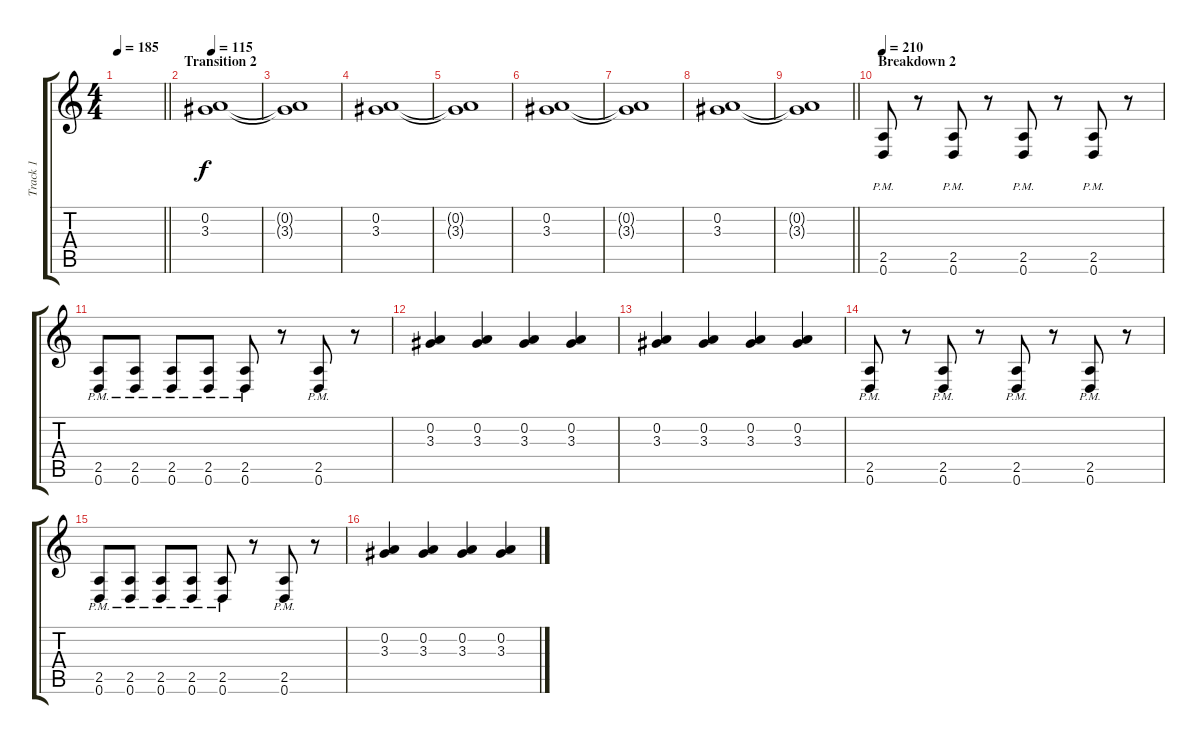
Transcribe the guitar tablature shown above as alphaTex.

\track ("Track 1" "Track 1") {instrument distortionguitar}
\staff {score tabs}
\tuning (D4 A3 F3 C3 G2 D2) {hide}
\ts (4 4)
\tempo 185
\clef g2
\barLineRight lightlight
\ks c
|
\section ("" "Transition 2")
\tempo 115
(0.2 3.3).1 |
(0.2{t} 3.3{t}).1 |
(0.2 3.3).1 |
(0.2{t} 3.3{t}).1 |
(0.2 3.3).1 |
(0.2{t} 3.3{t}).1 |
(0.2 3.3).1 |
\barLineRight lightlight
(0.2{t} 3.3{t}).1 |
\section ("" "Breakdown 2")
\tempo 210
(2.5{pm} 0.6{pm}).8 r.8 (2.5{pm} 0.6{pm}).8 r.8 (2.5{pm} 0.6{pm}).8 r.8 (2.5{pm} 0.6{pm}).8 r.8 |
(2.5{pm} 0.6{pm}).8 (2.5{pm} 0.6{pm}).8 (2.5{pm} 0.6{pm}).8 (2.5{pm} 0.6{pm}).8 (2.5{pm} 0.6{pm}).8 r.8 (2.5{pm} 0.6{pm}).8 r.8 |
(0.2 3.3).4 (0.2 3.3).4 (0.2 3.3).4 (0.2 3.3).4 |
(0.2 3.3).4 (0.2 3.3).4 (0.2 3.3).4 (0.2 3.3).4 |
(2.5{pm} 0.6{pm}).8 r.8 (2.5{pm} 0.6{pm}).8 r.8 (2.5{pm} 0.6{pm}).8 r.8 (2.5{pm} 0.6{pm}).8 r.8 |
(2.5{pm} 0.6{pm}).8 (2.5{pm} 0.6{pm}).8 (2.5{pm} 0.6{pm}).8 (2.5{pm} 0.6{pm}).8 (2.5{pm} 0.6{pm}).8 r.8 (2.5{pm} 0.6{pm}).8 r.8 |
(0.2 3.3).4 (0.2 3.3).4 (0.2 3.3).4 (0.2 3.3).4
